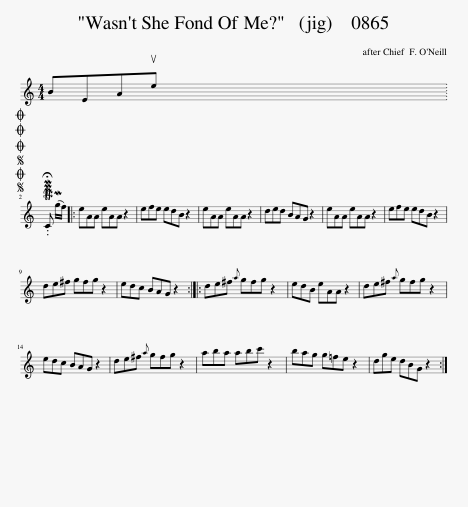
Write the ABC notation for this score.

X:1
L:1/8
M:4/4
I:linebreak $
K:C
V:1 treble
V:1
 BEAue x2002 |$SOSOOO .!fermata!PMTC (Mg/f/) |: eAA eAA z2 | efe edB z2 | eAA eAA z2 | %5
 ded BAG z2 | eAA eAA z2 | efe edB z2 |$ de^f gfg z2 | edc BAG z2 :: %10
 de^f{a} gfg z2 | edB eAA z2 | de^f{a} gfg z2 |$ edc BAG z2 | de^f{a} gfg z2 | %15
 aba abc' z2 | bag g=fe z2 | dge dBG z2 :| %18
